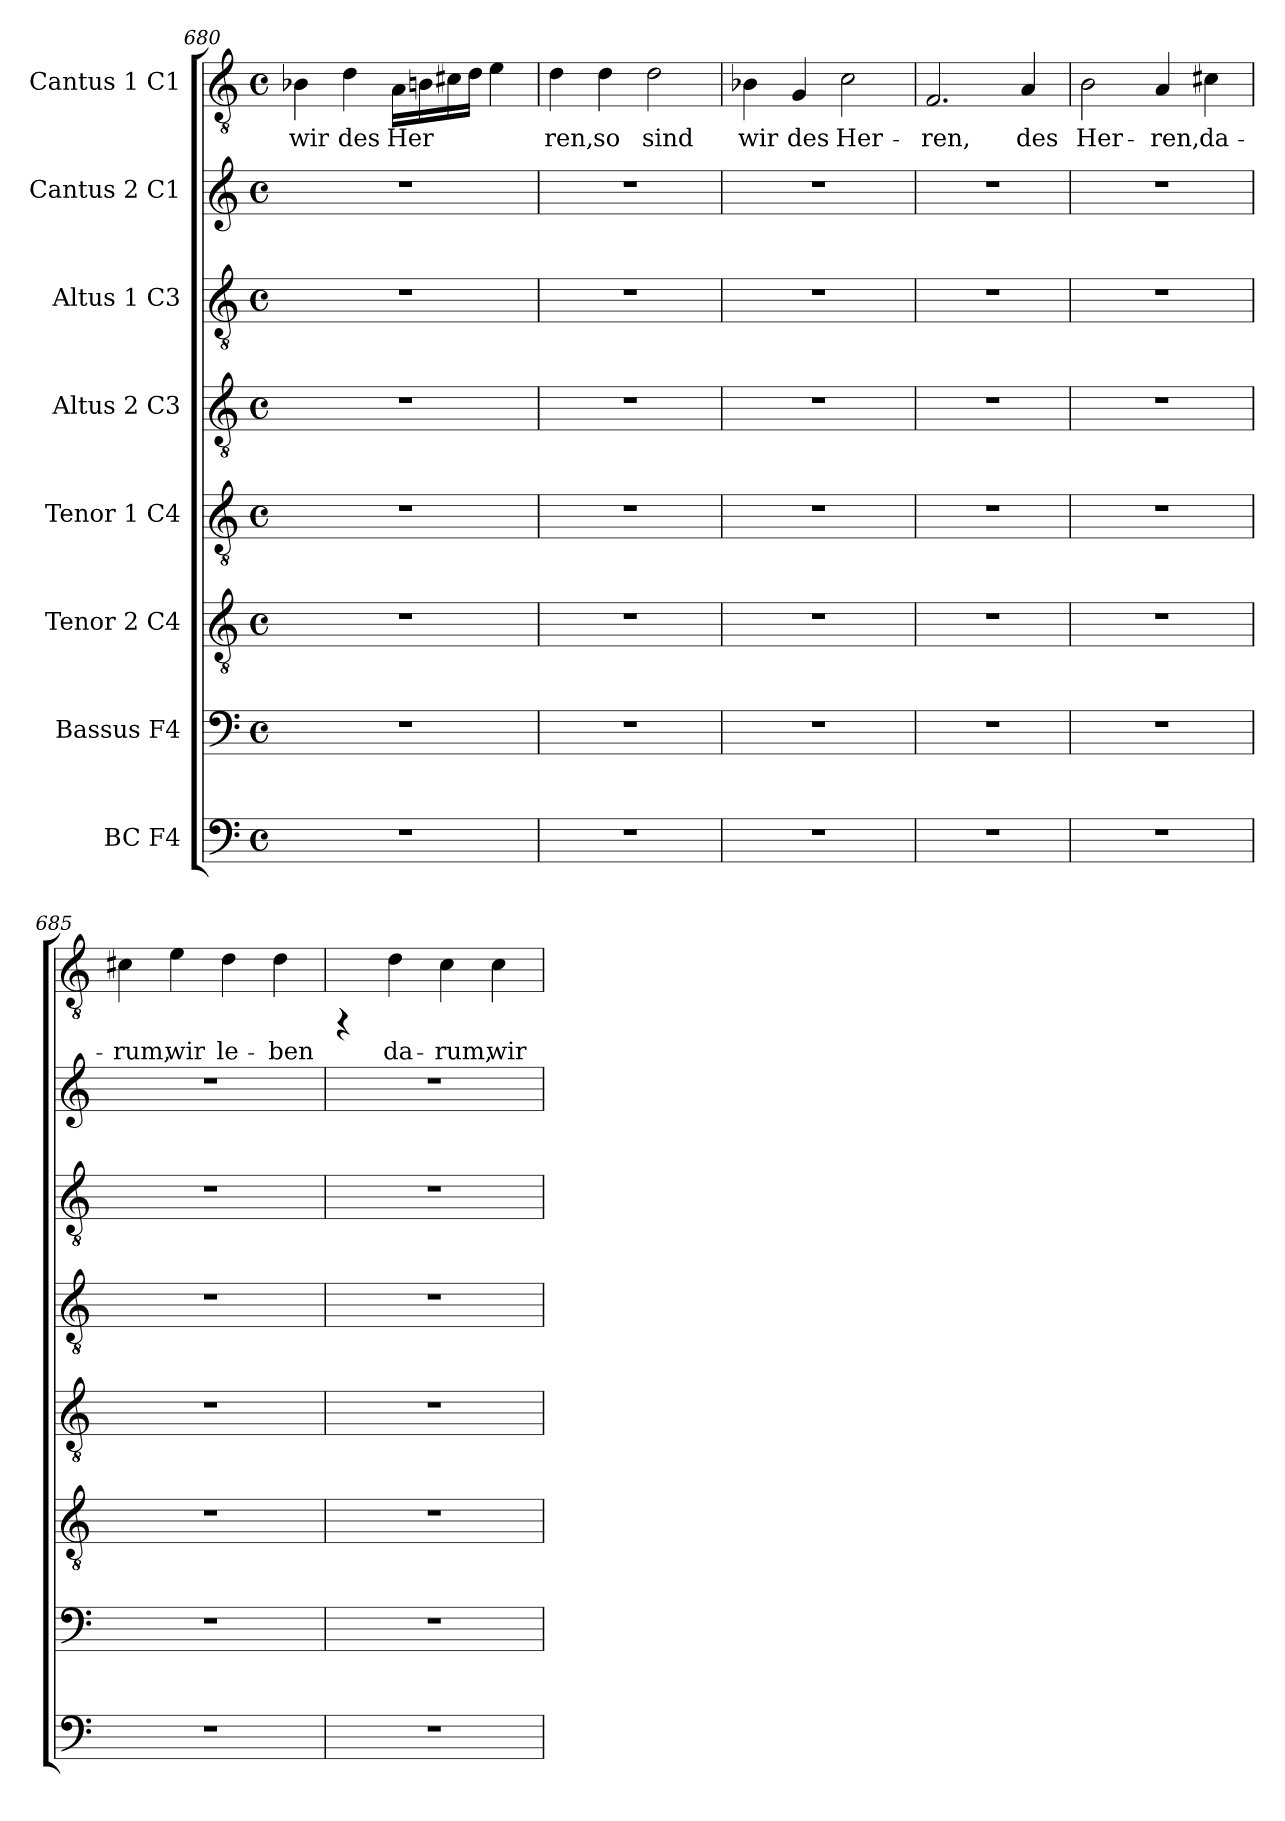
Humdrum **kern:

**kern	**kern	**kern	**kern	**kern	**kern	**kern	**kern	**text
*part8	*part7	*part6	*part5	*part4	*part3	*part2	*part1	*part1
*staff8	*staff7	*staff6	*staff5	*staff4	*staff3	*staff2	*staff1	*staff1
*I"BC  F4	*I"Bassus  F4	*I"Tenor 2  C4	*I"Tenor 1  C4	*I"Altus 2  C3	*I"Altus 1  C3	*I"Cantus 2  C1	*I"Cantus 1  C1	*
!!LO:LB:g=z
*clefF4	*clefF4	*clefGv2	*clefGv2	*clefGv2	*clefGv2	*clefG2	*clefGv2	*
*k[]	*k[]	*k[]	*k[]	*k[]	*k[]	*k[]	*k[]	*
*C:	*C:	*C:	*C:	*C:	*C:	*C:	*C:	*
*M4/4	*M4/4	*M4/4	*M4/4	*M4/4	*M4/4	*M4/4	*M4/4	*
*met(c)	*met(c)	*met(c)	*met(c)	*met(c)	*met(c)	*met(c)	*met(c)	*
=680	=680	=680	=680	=680	=680	=680	=680	=680
!	!	!	!	!	!	!	!	!LO:LY:b:cj
1r	1r	1r	1r	1r	1r	1r	4B-X\	wir
!	!	!	!	!	!	!	!	!LO:LY:b:cj
.	.	.	.	.	.	.	4d\	des
!	!	!	!	!	!	!	!	!LO:LY:b:cj
.	.	.	.	.	.	.	16A\L	Her-
!	!	!	!	!	!	!	!	!LO:LY:b:cj
.	.	.	.	.	.	.	16Bn\	--
!	!	!	!	!	!	!	!	!LO:LY:b:cj
.	.	.	.	.	.	.	16c#X\	--
!	!	!	!	!	!	!	!	!LO:LY:b:cj
.	.	.	.	.	.	.	16d\J	--
!	!	!	!	!	!	!	!	!LO:LY:b:cj
.	.	.	.	.	.	.	4e\	--
=681	=681	=681	=681	=681	=681	=681	=681	=681
!	!	!	!	!	!	!	!	!LO:LY:b:cj
1r	1r	1r	1r	1r	1r	1r	4d\	-ren,
!	!	!	!	!	!	!	!	!LO:LY:b:cj
.	.	.	.	.	.	.	4d\	so
!	!	!	!	!	!	!	!	!LO:LY:b:cj
.	.	.	.	.	.	.	2d\	sind
=682	=682	=682	=682	=682	=682	=682	=682	=682
!	!	!	!	!	!	!	!	!LO:LY:b:cj
1r	1r	1r	1r	1r	1r	1r	4B-X\	wir
!	!	!	!	!	!	!	!	!LO:LY:b:cj
.	.	.	.	.	.	.	4G/	des
!	!	!	!	!	!	!	!	!LO:LY:b:cj
.	.	.	.	.	.	.	2c\	Her-
=683	=683	=683	=683	=683	=683	=683	=683	=683
!	!	!	!	!	!	!	!	!LO:LY:b:cj
1r	1r	1r	1r	1r	1r	1r	2.F/	-ren,
!	!	!	!	!	!	!	!	!LO:LY:b:cj
.	.	.	.	.	.	.	4A/	des
=684	=684	=684	=684	=684	=684	=684	=684	=684
!	!	!	!	!	!	!	!	!LO:LY:b:cj
1r	1r	1r	1r	1r	1r	1r	2B\	Her-
!	!	!	!	!	!	!	!	!LO:LY:b:cj
.	.	.	.	.	.	.	4A/	-ren,
!	!	!	!	!	!	!	!	!LO:LY:b:cj
.	.	.	.	.	.	.	4c#X\	da-
=685	=685	=685	=685	=685	=685	=685	=685	=685
!	!	!	!	!	!	!	!	!LO:LY:b:cj
1r	1r	1r	1r	1r	1r	1r	4c#X\	-rum,
!	!	!	!	!	!	!	!	!LO:LY:b:cj
.	.	.	.	.	.	.	4e\	wir
!	!	!	!	!	!	!	!	!LO:LY:b:cj
.	.	.	.	.	.	.	4d\	le-
!	!	!	!	!	!	!	!	!LO:LY:b:cj
.	.	.	.	.	.	.	4d\	-ben
!!LO:PB:g=z
=686	=686	=686	=686	=686	=686	=686	=686	=686
1r	1r	1r	1r	1r	1r	1r	4rFF	.
!	!	!	!	!	!	!	!	!LO:LY:b:cj
.	.	.	.	.	.	.	4d\	da-
!	!	!	!	!	!	!	!	!LO:LY:b:cj
.	.	.	.	.	.	.	4c\	-rum,
!	!	!	!	!	!	!	!	!LO:LY:b:cj
.	.	.	.	.	.	.	4c\	wir
=	=	=	=	=	=	=	=	=
*-	*-	*-	*-	*-	*-	*-	*-	*-
